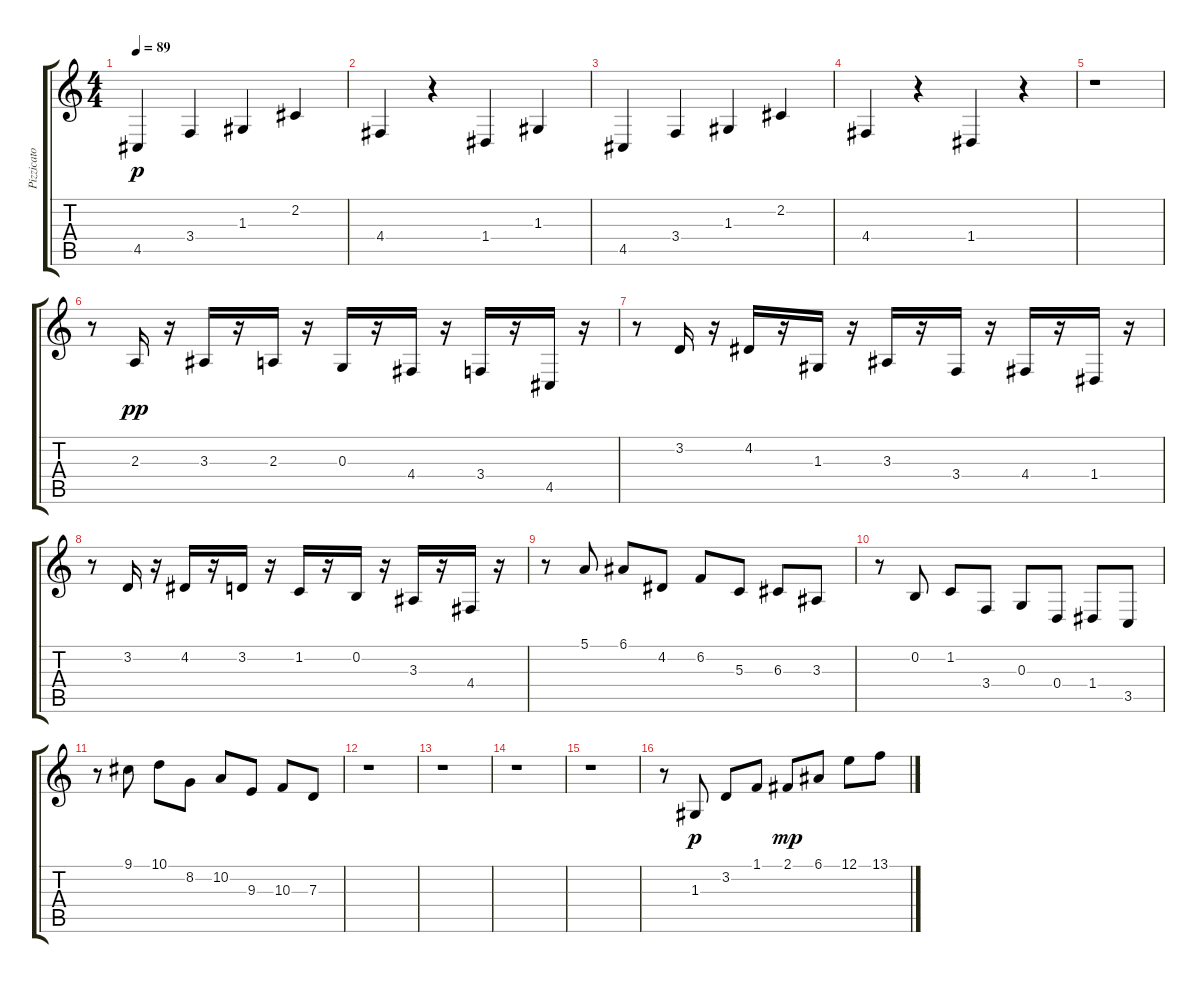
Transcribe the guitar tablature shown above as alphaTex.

\track ("Pizzicato violins" "Pizzicato ") {instrument pizzicatostrings}
\staff {score tabs}
\tuning (E4 B3 G3 D3 A2 E2) {hide}
\ts (4 4)
\tempo 89
\clef g2
\ks c
4.5.4{dy p} 3.4.4 1.3.4 2.2.4 |
4.4.4 r.4 1.4.4 1.3.4 |
4.5.4 3.4.4 1.3.4 2.2.4 |
4.4.4 r.4 1.4.4 r.4 |
r.1 |
r.8 2.3.16{dy pp} r.16 3.3.16 r.16 2.3.16 r.16 0.3.16 r.16 4.4.16 r.16 3.4.16 r.16 4.5.16 r.16 |
r.8 3.2.16 r.16 4.2.16 r.16 1.3.16 r.16 3.3.16 r.16 3.4.16 r.16 4.4.16 r.16 1.4.16 r.16 |
r.8 3.2.16 r.16 4.2.16 r.16 3.2.16 r.16 1.2.16 r.16 0.2.16 r.16 3.3.16 r.16 4.4.16 r.16 |
r.8 5.1.8 6.1.8 4.2.8 6.2.8 5.3.8 6.3.8 3.3.8 |
r.8 0.2.8 1.2.8 3.4.8 0.3.8 0.4.8 1.4.8 3.5.8 |
r.8 9.1.8 10.1.8 8.2.8 10.2.8 9.3.8 10.3.8 7.3.8 |
r.1 |
r.1 |
r.1 |
r.1 |
r.8 1.3.8{dy p} 3.2.8 1.1.8 2.1.8{dy mp} 6.1.8 12.1.8 13.1.8
